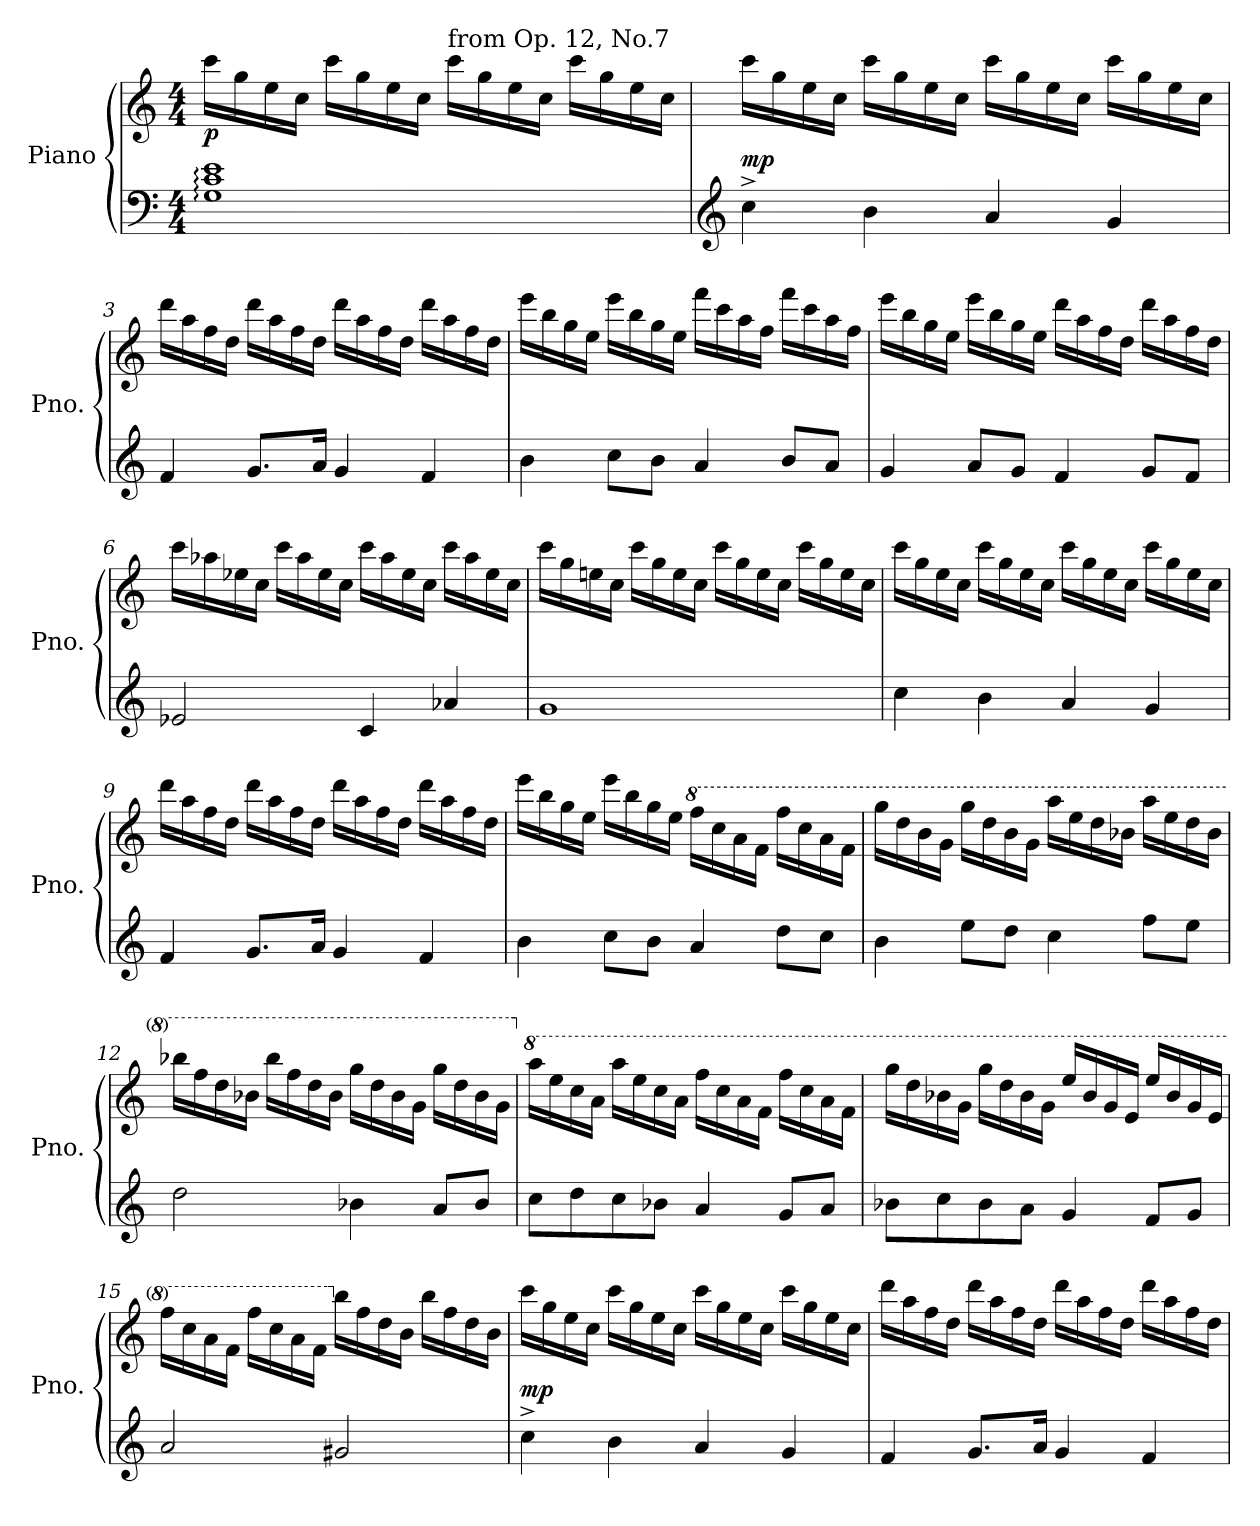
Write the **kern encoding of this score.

**kern	**kern	**dynam
*part1	*part1	*part1
*staff2	*staff1	*staff1/2
*I"Piano	*	*
*I'Pno.	*	*
*clefF4	*clefG2	*
*k[]	*k[]	*
*M4/4	*M4/4	*
*MM115	*MM115	*
=1	=1	=1
!	!	!LO:DY:b
1G: 1c: 1e:	16ccc\LL	p
.	16gg\	.
.	16ee\	.
.	16cc\JJ	.
.	16ccc\LL	.
.	16gg\	.
.	16ee\	.
.	16cc\JJ	.
!	!LO:TX:a:t=from Op. 12, No.7	!
.	16ccc\LL	.
.	16gg\	.
.	16ee\	.
.	16cc\JJ	.
.	16ccc\LL	.
.	16gg\	.
.	16ee\	.
.	16cc\JJ	.
=2	=2	=2
*clefG2	*	*
!	!	!LO:DY:a=2
4cc^\	16ccc\LL	mp
.	16gg\	.
.	16ee\	.
.	16cc\JJ	.
4b\	16ccc\LL	.
.	16gg\	.
.	16ee\	.
.	16cc\JJ	.
4a/	16ccc\LL	.
.	16gg\	.
.	16ee\	.
.	16cc\JJ	.
4g/	16ccc\LL	.
.	16gg\	.
.	16ee\	.
.	16cc\JJ	.
=3	=3	=3
4f/	16ddd\LL	.
.	16aa\	.
.	16ff\	.
.	16dd\JJ	.
8.g/L	16ddd\LL	.
.	16aa\	.
.	16ff\	.
16a/Jk	16dd\JJ	.
4g/	16ddd\LL	.
.	16aa\	.
.	16ff\	.
.	16dd\JJ	.
4f/	16ddd\LL	.
.	16aa\	.
.	16ff\	.
.	16dd\JJ	.
!!LO:LB:g=z
=4	=4	=4
4b\	16eee\LL	.
.	16bb\	.
.	16gg\	.
.	16ee\JJ	.
8cc\L	16eee\LL	.
.	16bb\	.
8b\J	16gg\	.
.	16ee\JJ	.
4a/	16fff\LL	.
.	16ccc\	.
.	16aa\	.
.	16ff\JJ	.
8b/L	16fff\LL	.
.	16ccc\	.
8a/J	16aa\	.
.	16ff\JJ	.
=5	=5	=5
4g/	16eee\LL	.
.	16bb\	.
.	16gg\	.
.	16ee\JJ	.
8a/L	16eee\LL	.
.	16bb\	.
8g/J	16gg\	.
.	16ee\JJ	.
4f/	16ddd\LL	.
.	16aa\	.
.	16ff\	.
.	16dd\JJ	.
8g/L	16ddd\LL	.
.	16aa\	.
8f/J	16ff\	.
.	16dd\JJ	.
=6	=6	=6
2e-X/	16ccc\LL	.
.	16aa-X\	.
.	16ee-X\	.
.	16cc\JJ	.
.	16ccc\LL	.
.	16aa-\	.
.	16ee-\	.
.	16cc\JJ	.
4c/	16ccc\LL	.
.	16aa-\	.
.	16ee-\	.
.	16cc\JJ	.
4a-X/	16ccc\LL	.
.	16aa-\	.
.	16ee-\	.
.	16cc\JJ	.
!!LO:LB:g=z
=7	=7	=7
1g	16ccc\LL	.
.	16gg\	.
.	16een\	.
.	16cc\JJ	.
.	16ccc\LL	.
.	16gg\	.
.	16ee\	.
.	16cc\JJ	.
.	16ccc\LL	.
.	16gg\	.
.	16ee\	.
.	16cc\JJ	.
.	16ccc\LL	.
.	16gg\	.
.	16ee\	.
.	16cc\JJ	.
=8	=8	=8
4cc\	16ccc\LL	.
.	16gg\	.
.	16ee\	.
.	16cc\JJ	.
4b\	16ccc\LL	.
.	16gg\	.
.	16ee\	.
.	16cc\JJ	.
4a/	16ccc\LL	.
.	16gg\	.
.	16ee\	.
.	16cc\JJ	.
4g/	16ccc\LL	.
.	16gg\	.
.	16ee\	.
.	16cc\JJ	.
=9	=9	=9
4f/	16ddd\LL	.
.	16aa\	.
.	16ff\	.
.	16dd\JJ	.
8.g/L	16ddd\LL	.
.	16aa\	.
.	16ff\	.
16a/Jk	16dd\JJ	.
4g/	16ddd\LL	.
.	16aa\	.
.	16ff\	.
.	16dd\JJ	.
4f/	16ddd\LL	.
.	16aa\	.
.	16ff\	.
.	16dd\JJ	.
!!LO:LB:g=z
=10	=10	=10
4b\	16eee\LL	.
.	16bb\	.
.	16gg\	.
.	16ee\JJ	.
8cc\L	16eee\LL	.
.	16bb\	.
8b\J	16gg\	.
.	16ee\JJ	.
*	*8va	*
4a/	16fff\LL	.
.	16ccc\	.
.	16aa\	.
.	16ff\JJ	.
8dd\L	16fff\LL	.
.	16ccc\	.
8cc\J	16aa\	.
.	16ff\JJ	.
=11	=11	=11
4b\	16ggg\LL	.
.	16ddd\	.
.	16bb\	.
.	16gg\JJ	.
8ee\L	16ggg\LL	.
.	16ddd\	.
8dd\J	16bb\	.
.	16gg\JJ	.
4cc\	16aaa\LL	.
.	16eee\	.
.	16ddd\	.
.	16bb-X\JJ	.
8ff\L	16aaa\LL	.
.	16eee\	.
8ee\J	16ddd\	.
.	16bb-\JJ	.
=12	=12	=12
2dd\	16bbb-X\LL	.
.	16fff\	.
.	16ddd\	.
.	16bb-X\JJ	.
.	16bbb-\LL	.
.	16fff\	.
.	16ddd\	.
.	16bb-\JJ	.
4b-X\	16ggg\LL	.
.	16ddd\	.
.	16bb-\	.
.	16gg\JJ	.
8a/L	16ggg\LL	.
.	16ddd\	.
8b-/J	16bb-\	.
.	16gg\JJ	.
!!LO:PB:g=z
=13	=13	=13
*	*X8va	*
*	*8va	*
8cc\L	16aaa\LL	.
.	16eee\	.
8dd\	16ccc\	.
.	16aa\JJ	.
8cc\	16aaa\LL	.
.	16eee\	.
8b-X\J	16ccc\	.
.	16aa\JJ	.
4a/	16fff\LL	.
.	16ccc\	.
.	16aa\	.
.	16ff\JJ	.
8g/L	16fff\LL	.
.	16ccc\	.
8a/J	16aa\	.
.	16ff\JJ	.
=14	=14	=14
8b-X\L	16ggg\LL	.
.	16ddd\	.
8cc\	16bb-X\	.
.	16gg\JJ	.
8b-\	16ggg\LL	.
.	16ddd\	.
8a\J	16bb-\	.
.	16gg\JJ	.
4g/	16eee/LL	.
.	16bb-/	.
.	16gg/	.
.	16ee/JJ	.
8f/L	16eee/LL	.
.	16bb-/	.
8g/J	16gg/	.
.	16ee/JJ	.
=15	=15	=15
2a/	16fff\LL	.
.	16ccc\	.
.	16aa\	.
.	16ff\JJ	.
.	16fff\LL	.
.	16ccc\	.
.	16aa\	.
.	16ff\JJ	.
*	*X8va	*
2g#X/	16bb\LL	.
.	16ff\	.
.	16dd\	.
.	16b\JJ	.
.	16bb\LL	.
.	16ff\	.
.	16dd\	.
.	16b\JJ	.
!!LO:LB:g=z
=16	=16	=16
!	!	!LO:DY:a=2
4cc^\	16ccc\LL	mp
.	16gg\	.
.	16ee\	.
.	16cc\JJ	.
4b\	16ccc\LL	.
.	16gg\	.
.	16ee\	.
.	16cc\JJ	.
4a/	16ccc\LL	.
.	16gg\	.
.	16ee\	.
.	16cc\JJ	.
4g/	16ccc\LL	.
.	16gg\	.
.	16ee\	.
.	16cc\JJ	.
=17	=17	=17
4f/	16ddd\LL	.
.	16aa\	.
.	16ff\	.
.	16dd\JJ	.
8.g/L	16ddd\LL	.
.	16aa\	.
.	16ff\	.
16a/Jk	16dd\JJ	.
4g/	16ddd\LL	.
.	16aa\	.
.	16ff\	.
.	16dd\JJ	.
4f/	16ddd\LL	.
.	16aa\	.
.	16ff\	.
.	16dd\JJ	.
=	=	=
*-	*-	*-
